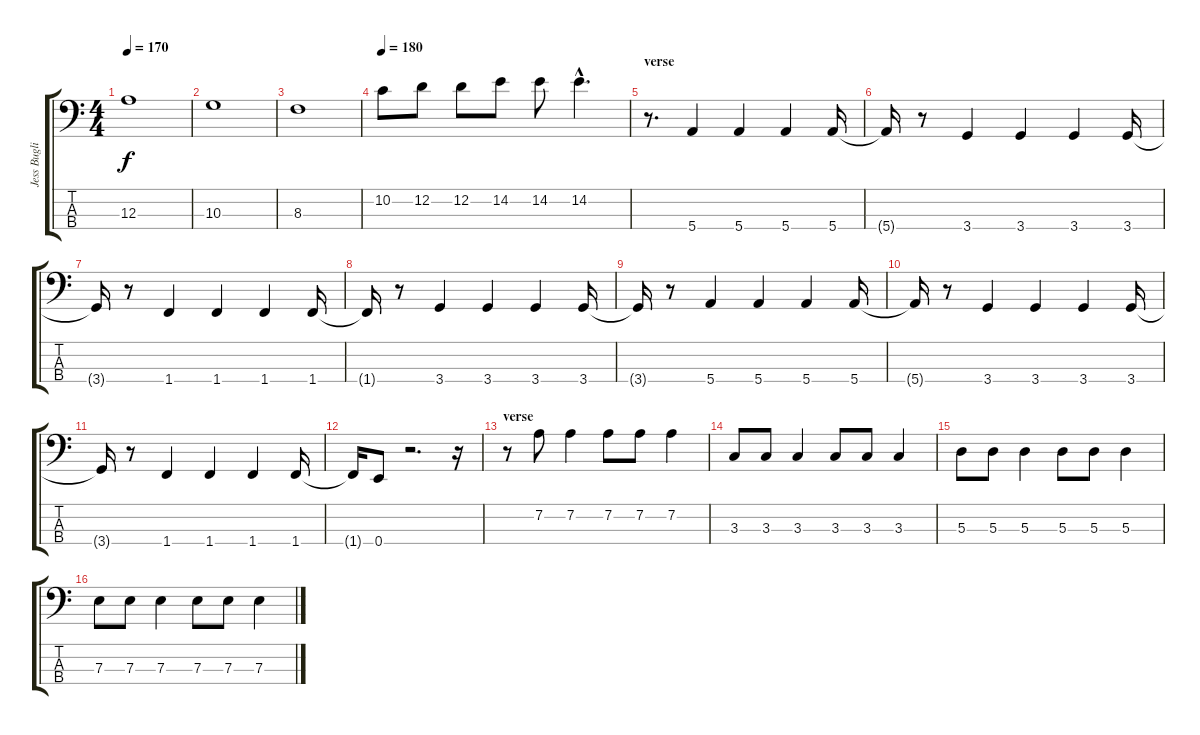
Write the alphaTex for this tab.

\track ("Jess Buglione" "Jess Bugli") {instrument electricbassfinger}
\staff {score tabs}
\tuning (G2 D2 A1 E1) {hide}
\ts (4 4)
\tempo 170
\clef f4
\ks c
12.3.1{dy f} |
10.3.1 |
8.3.1 |
\tempo 180
10.2.8 12.2.8 12.2.8 14.2.8 14.2.8 14.2{hac}.4{d} |
\section ("" "verse")
r.8{d} 5.4.4 5.4.4 5.4.4 5.4.16 |
5.4{t}.16 r.8 3.4.4 3.4.4 3.4.4 3.4.16 |
3.4{t}.16 r.8 1.4.4 1.4.4 1.4.4 1.4.16 |
1.4{t}.16 r.8 3.4.4 3.4.4 3.4.4 3.4.16 |
3.4{t}.16 r.8 5.4.4 5.4.4 5.4.4 5.4.16 |
5.4{t}.16 r.8 3.4.4 3.4.4 3.4.4 3.4.16 |
3.4{t}.16 r.8 1.4.4 1.4.4 1.4.4 1.4.16 |
1.4{t}.16 0.4.8 r.2{d} r.16 |
\section ("" "verse")
r.8 7.2.8 7.2.4 7.2.8 7.2.8 7.2.4 |
3.3.8 3.3.8 3.3.4 3.3.8 3.3.8 3.3.4 |
5.3.8 5.3.8 5.3.4 5.3.8 5.3.8 5.3.4 |
7.3.8 7.3.8 7.3.4 7.3.8 7.3.8 7.3.4
